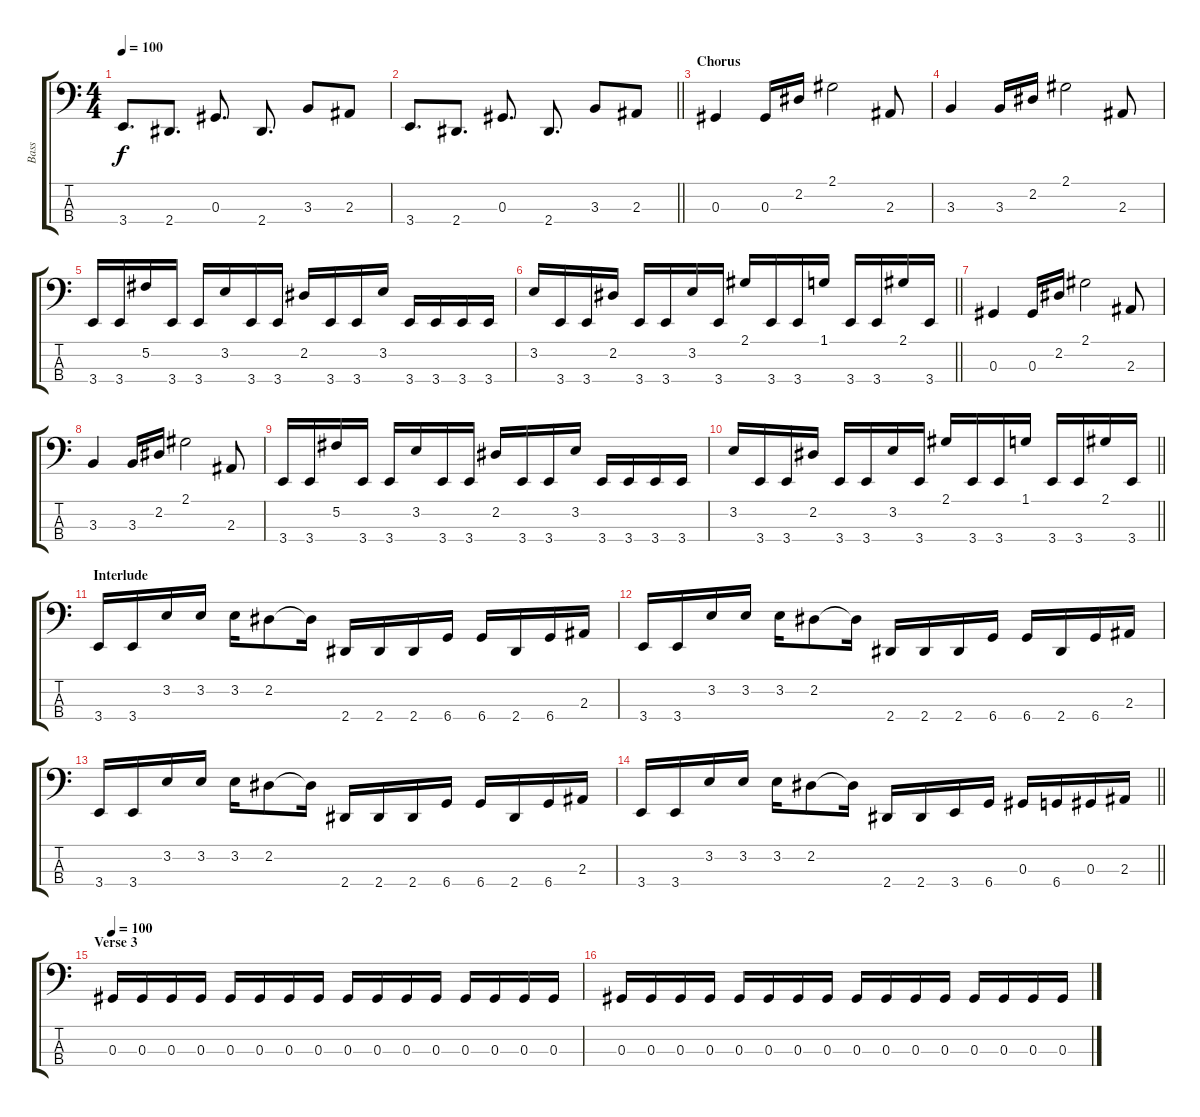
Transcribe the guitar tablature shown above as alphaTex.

\track ("Bass" "Bass") {instrument electricbassfinger}
\staff {score tabs}
\tuning (Gb2 Db2 Ab1 Db1) {hide}
\ts (4 4)
\tempo 100
\clef f4
\ks c
3.4.8{d dy f} 2.4.8{d} 0.3.8{d} 2.4.8{d} 3.3.8 2.3.8 |
\barLineRight lightlight
3.4.8{d} 2.4.8{d} 0.3.8{d} 2.4.8{d} 3.3.8 2.3.8 |
\section ("" "Chorus")
0.3.4 0.3.16 2.2.16 2.1.2 2.3.8 |
3.3.4 3.3.16 2.2.16 2.1.2 2.3.8 |
3.4.16 3.4.16 5.2.16 3.4.16 3.4.16 3.2.16 3.4.16 3.4.16 2.2.16 3.4.16 3.4.16 3.2.16 3.4.16 3.4.16 3.4.16 3.4.16 |
\barLineRight lightlight
3.2.16 3.4.16 3.4.16 2.2.16 3.4.16 3.4.16 3.2.16 3.4.16 2.1.16 3.4.16 3.4.16 1.1.16 3.4.16 3.4.16 2.1.16 3.4.16 |
0.3.4 0.3.16 2.2.16 2.1.2 2.3.8 |
3.3.4 3.3.16 2.2.16 2.1.2 2.3.8 |
3.4.16 3.4.16 5.2.16 3.4.16 3.4.16 3.2.16 3.4.16 3.4.16 2.2.16 3.4.16 3.4.16 3.2.16 3.4.16 3.4.16 3.4.16 3.4.16 |
\barLineRight lightlight
3.2.16 3.4.16 3.4.16 2.2.16 3.4.16 3.4.16 3.2.16 3.4.16 2.1.16 3.4.16 3.4.16 1.1.16 3.4.16 3.4.16 2.1.16 3.4.16 |
\section ("" "Interlude")
3.4.16 3.4.16 3.2.16 3.2.16 3.2.16 2.2.8 2.2{t}.16 2.4.16 2.4.16 2.4.16 6.4.16 6.4.16 2.4.16 6.4.16 2.3.16 |
3.4.16 3.4.16 3.2.16 3.2.16 3.2.16 2.2.8 2.2{t}.16 2.4.16 2.4.16 2.4.16 6.4.16 6.4.16 2.4.16 6.4.16 2.3.16 |
3.4.16 3.4.16 3.2.16 3.2.16 3.2.16 2.2.8 2.2{t}.16 2.4.16 2.4.16 2.4.16 6.4.16 6.4.16 2.4.16 6.4.16 2.3.16 |
\barLineRight lightlight
3.4.16 3.4.16 3.2.16 3.2.16 3.2.16 2.2.8 2.2{t}.16 2.4.16 2.4.16 3.4.16 6.4.16 0.3.16 6.4.16 0.3.16 2.3.16 |
\section ("" "Verse 3")
\tempo 100
0.3.16 0.3.16 0.3.16 0.3.16 0.3.16 0.3.16 0.3.16 0.3.16 0.3.16 0.3.16 0.3.16 0.3.16 0.3.16 0.3.16 0.3.16 0.3.16 |
0.3.16 0.3.16 0.3.16 0.3.16 0.3.16 0.3.16 0.3.16 0.3.16 0.3.16 0.3.16 0.3.16 0.3.16 0.3.16 0.3.16 0.3.16 0.3.16
